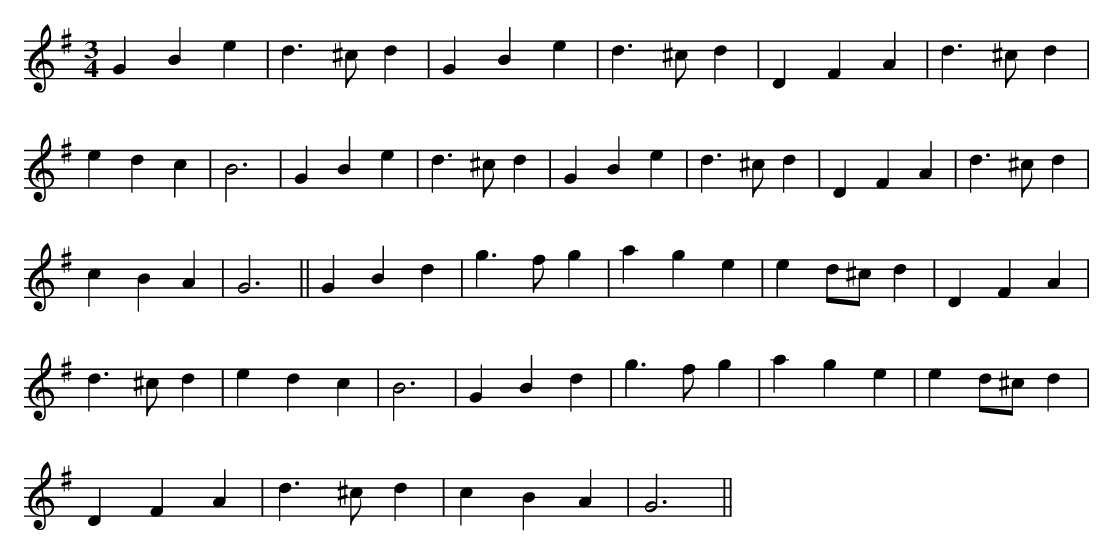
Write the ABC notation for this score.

X:1
M:3/4
K:G
G2 B2 e2|d3 ^c d2|G2 B2 e2|d3 ^c d2|D2 F2 A2|d3 ^c d2|
e2 d2 c2|B6|G2 B2 e2|d3 ^c d2|G2 B2 e2|d3 ^c d2|D2 F2 A2|d3 ^c d2|
c2 B2 A2|G6||G2 B2 d2|g3 f g2|a2 g2 e2|e2 d^c d2|D2F2 A2|
d3 ^c d2|e2 d2 c2|B6|G2 B2 d2|g3 f g2|a2 g2 e2|e2 d^c d2|
D2 F2 A2|d3 ^c d2|c2 B2 A2|G6||
